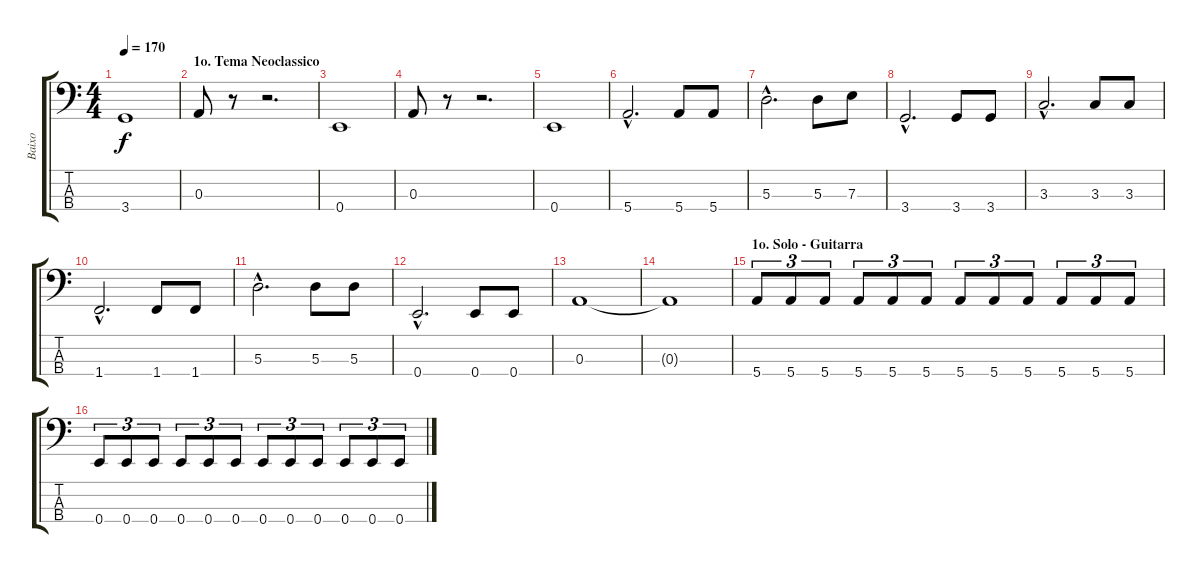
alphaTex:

\track ("Baixo" "Baixo") {instrument electricbassfinger}
\staff {score tabs}
\tuning (G2 D2 A1 E1) {hide}
\ts (4 4)
\tempo 170
\clef f4
\ks c
3.4.1{dy f instrument electricbassfinger} |
\section ("" "1o. Tema Neoclassico")
0.3.8 r.8 r.2{d} |
0.4.1 |
0.3.8 r.8 r.2{d} |
0.4.1 |
5.4{hac}.2{d} 5.4.8 5.4.8 |
5.3{hac}.2{d} 5.3.8 7.3.8 |
3.4{hac}.2{d} 3.4.8 3.4.8 |
3.3{hac}.2{d} 3.3.8 3.3.8 |
1.4{hac}.2{d} 1.4.8 1.4.8 |
5.3{hac}.2{d} 5.3.8 5.3.8 |
0.4{hac}.2{d} 0.4.8 0.4.8 |
0.3.1 |
0.3{t}.1 |
\section ("" "1o. Solo - Guitarra")
5.4.8{tu (3 2)} 5.4.8{tu (3 2)} 5.4.8{tu (3 2)} 5.4.8{tu (3 2)} 5.4.8{tu (3 2)} 5.4.8{tu (3 2)} 5.4.8{tu (3 2)} 5.4.8{tu (3 2)} 5.4.8{tu (3 2)} 5.4.8{tu (3 2)} 5.4.8{tu (3 2)} 5.4.8{tu (3 2)} |
0.4.8{tu (3 2)} 0.4.8{tu (3 2)} 0.4.8{tu (3 2)} 0.4.8{tu (3 2)} 0.4.8{tu (3 2)} 0.4.8{tu (3 2)} 0.4.8{tu (3 2)} 0.4.8{tu (3 2)} 0.4.8{tu (3 2)} 0.4.8{tu (3 2)} 0.4.8{tu (3 2)} 0.4.8{tu (3 2)}
